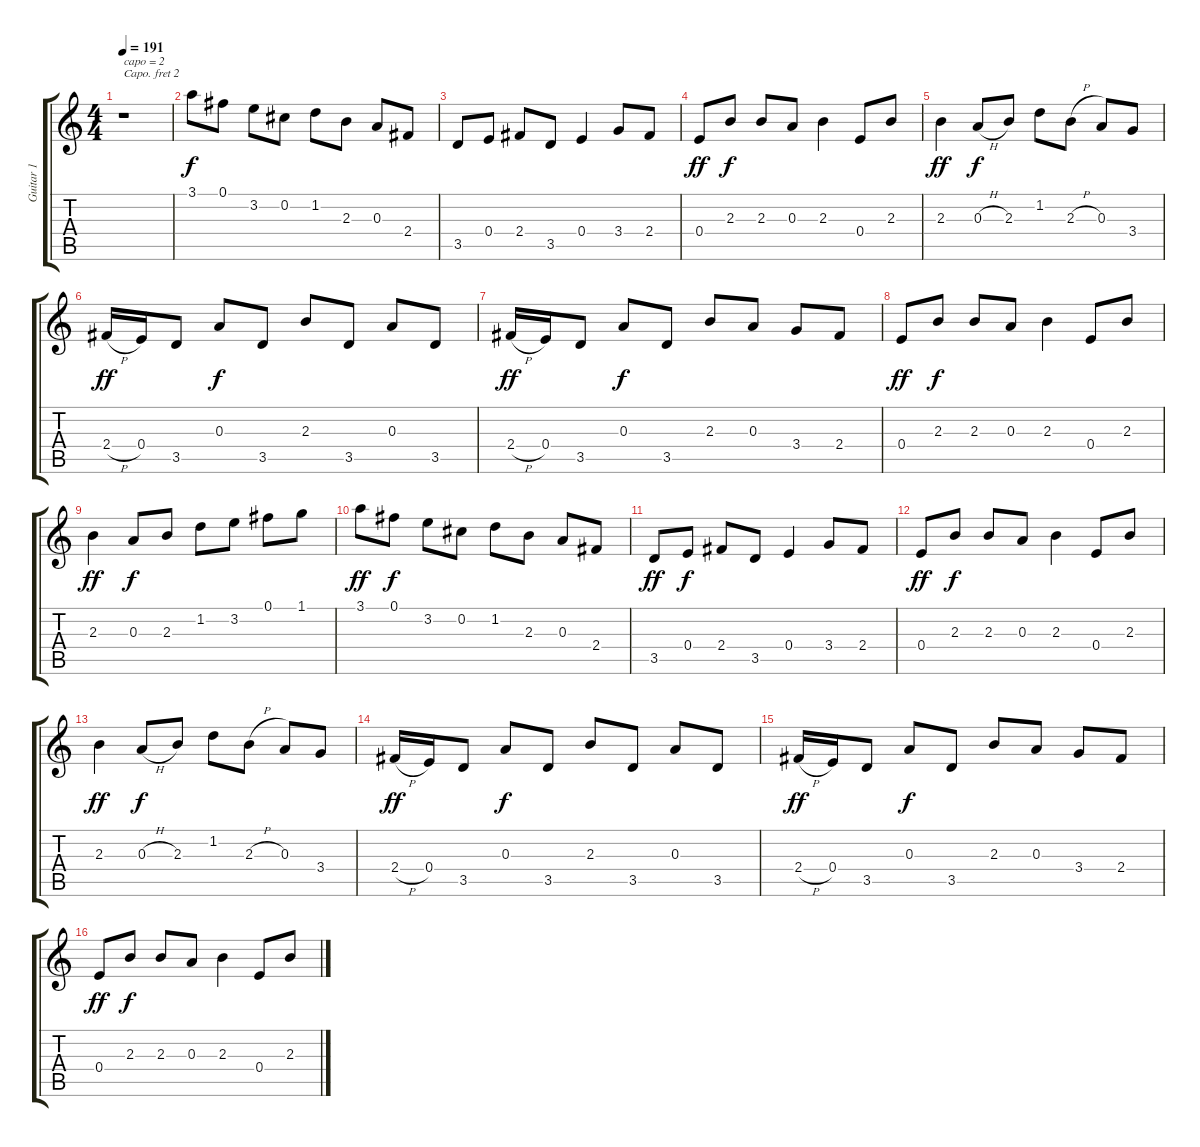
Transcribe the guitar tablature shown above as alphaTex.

\track ("Guitar 1" "Guitar 1") {instrument electricguitarjazz}
\staff {score tabs}
\capo 2
\tuning (E4 B3 G3 D3 A2 E2) {hide}
\ts (4 4)
\tempo 191
\clef g2
\ks c
r.1{txt "capo = 2" dy f instrument electricguitarjazz} |
3.1.8 0.1.8 3.2.8 0.2.8 1.2.8 2.3.8 0.3.8 2.4.8 |
3.5.8 0.4.8 2.4.8 3.5.8 0.4.4 3.4.8 2.4.8 |
0.4.8{dy ff} 2.3.8{dy f} 2.3.8 0.3.8 2.3.4 0.4.8 2.3.8 |
2.3.4{dy ff} 0.3{h}.8{dy f} 2.3.8 1.2.8 2.3{h}.8 0.3.8 3.4.8 |
2.4{h}.16{dy ff} 0.4.16 3.5.8 0.3.8{dy f} 3.5.8 2.3.8 3.5.8 0.3.8 3.5.8 |
2.4{h}.16{dy ff} 0.4.16 3.5.8 0.3.8{dy f} 3.5.8 2.3.8 0.3.8 3.4.8 2.4.8 |
0.4.8{dy ff} 2.3.8{dy f} 2.3.8 0.3.8 2.3.4 0.4.8 2.3.8 |
2.3.4{dy ff} 0.3.8{dy f} 2.3.8 1.2.8 3.2.8 0.1.8 1.1.8 |
3.1.8{dy ff} 0.1.8{dy f} 3.2.8 0.2.8 1.2.8 2.3.8 0.3.8 2.4.8 |
3.5.8{dy ff} 0.4.8{dy f} 2.4.8 3.5.8 0.4.4 3.4.8 2.4.8 |
0.4.8{dy ff} 2.3.8{dy f} 2.3.8 0.3.8 2.3.4 0.4.8 2.3.8 |
2.3.4{dy ff} 0.3{h}.8{dy f} 2.3.8 1.2.8 2.3{h}.8 0.3.8 3.4.8 |
2.4{h}.16{dy ff} 0.4.16 3.5.8 0.3.8{dy f} 3.5.8 2.3.8 3.5.8 0.3.8 3.5.8 |
2.4{h}.16{dy ff} 0.4.16 3.5.8 0.3.8{dy f} 3.5.8 2.3.8 0.3.8 3.4.8 2.4.8 |
0.4.8{dy ff} 2.3.8{dy f} 2.3.8 0.3.8 2.3.4 0.4.8 2.3.8
